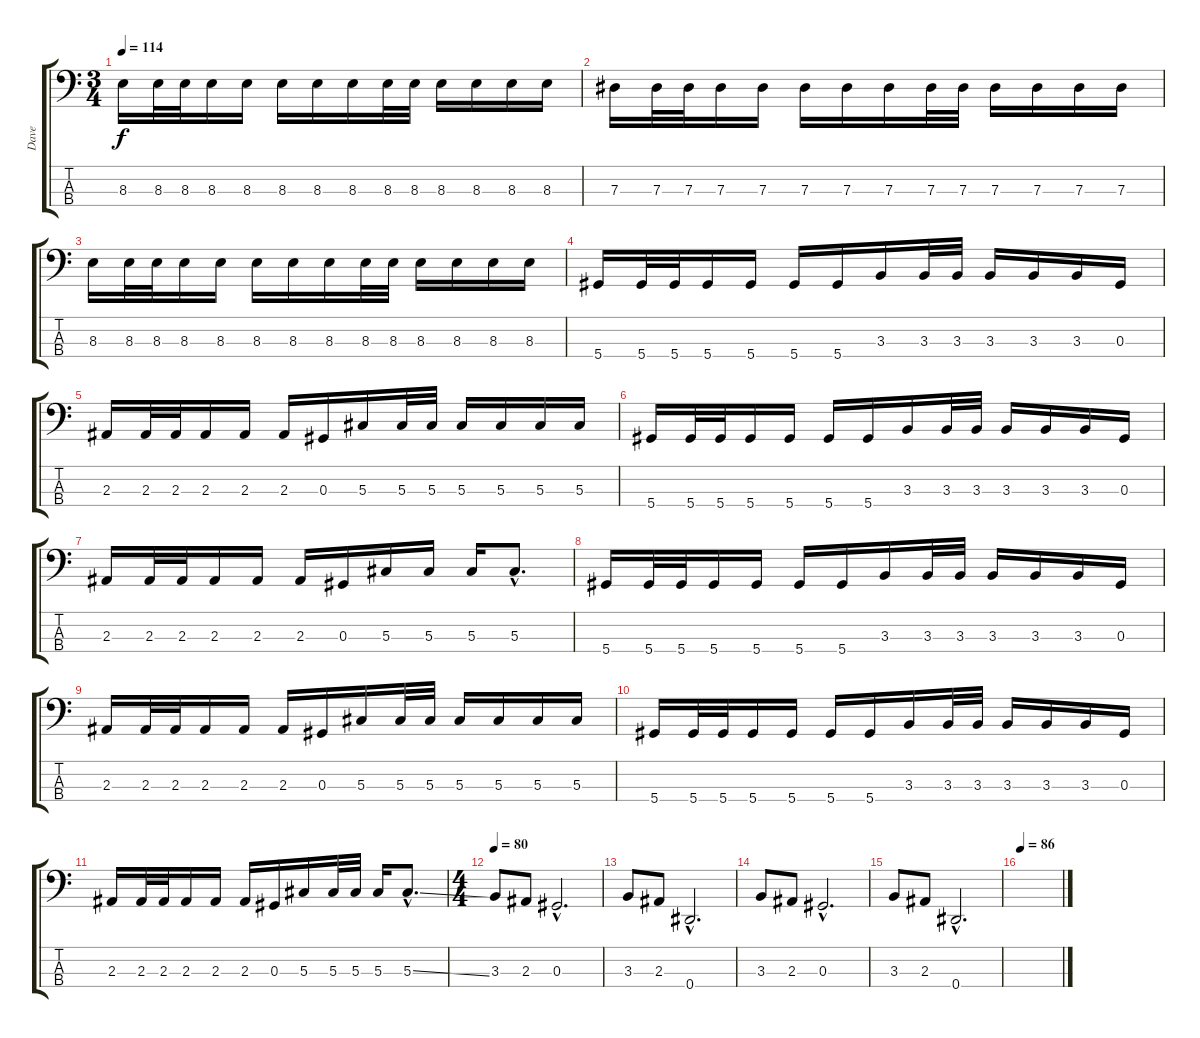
\track ("Dave" "Dave") {instrument electricbasspick}
\staff {score tabs}
\tuning (Gb2 Db2 Ab1 Eb1) {hide}
\ts (3 4)
\tempo 114
\clef f4
\ks c
8.3.16{dy f} 8.3.32 8.3.32 8.3.16 8.3.16 8.3.16 8.3.16 8.3.16 8.3.32 8.3.32 8.3.16 8.3.16 8.3.16 8.3.16 |
7.3.16 7.3.32 7.3.32 7.3.16 7.3.16 7.3.16 7.3.16 7.3.16 7.3.32 7.3.32 7.3.16 7.3.16 7.3.16 7.3.16 |
8.3.16 8.3.32 8.3.32 8.3.16 8.3.16 8.3.16 8.3.16 8.3.16 8.3.32 8.3.32 8.3.16 8.3.16 8.3.16 8.3.16 |
5.4.16 5.4.32 5.4.32 5.4.16 5.4.16 5.4.16 5.4.16 3.3.16 3.3.32 3.3.32 3.3.16 3.3.16 3.3.16 0.3.16 |
2.3.16 2.3.32 2.3.32 2.3.16 2.3.16 2.3.16 0.3.16 5.3.16 5.3.32 5.3.32 5.3.16 5.3.16 5.3.16 5.3.16 |
5.4.16 5.4.32 5.4.32 5.4.16 5.4.16 5.4.16 5.4.16 3.3.16 3.3.32 3.3.32 3.3.16 3.3.16 3.3.16 0.3.16 |
2.3.16 2.3.32 2.3.32 2.3.16 2.3.16 2.3.16 0.3.16 5.3.16 5.3.16 5.3.16 5.3{hac}.8{d} |
5.4.16 5.4.32 5.4.32 5.4.16 5.4.16 5.4.16 5.4.16 3.3.16 3.3.32 3.3.32 3.3.16 3.3.16 3.3.16 0.3.16 |
2.3.16 2.3.32 2.3.32 2.3.16 2.3.16 2.3.16 0.3.16 5.3.16 5.3.32 5.3.32 5.3.16 5.3.16 5.3.16 5.3.16 |
5.4.16 5.4.32 5.4.32 5.4.16 5.4.16 5.4.16 5.4.16 3.3.16 3.3.32 3.3.32 3.3.16 3.3.16 3.3.16 0.3.16 |
2.3.16 2.3.32 2.3.32 2.3.16 2.3.16 2.3.16 0.3.16 5.3.16 5.3.32 5.3.32 5.3.16 5.3{ss hac}.8{d} |
\ts (4 4)
\tempo 80
3.3.8 2.3.8 0.3{hac}.2{d} |
3.3.8 2.3.8 0.4{hac}.2{d} |
3.3.8 2.3.8 0.3{hac}.2{d} |
3.3.8 2.3.8 0.4{hac}.2{d} |
\tempo 86
